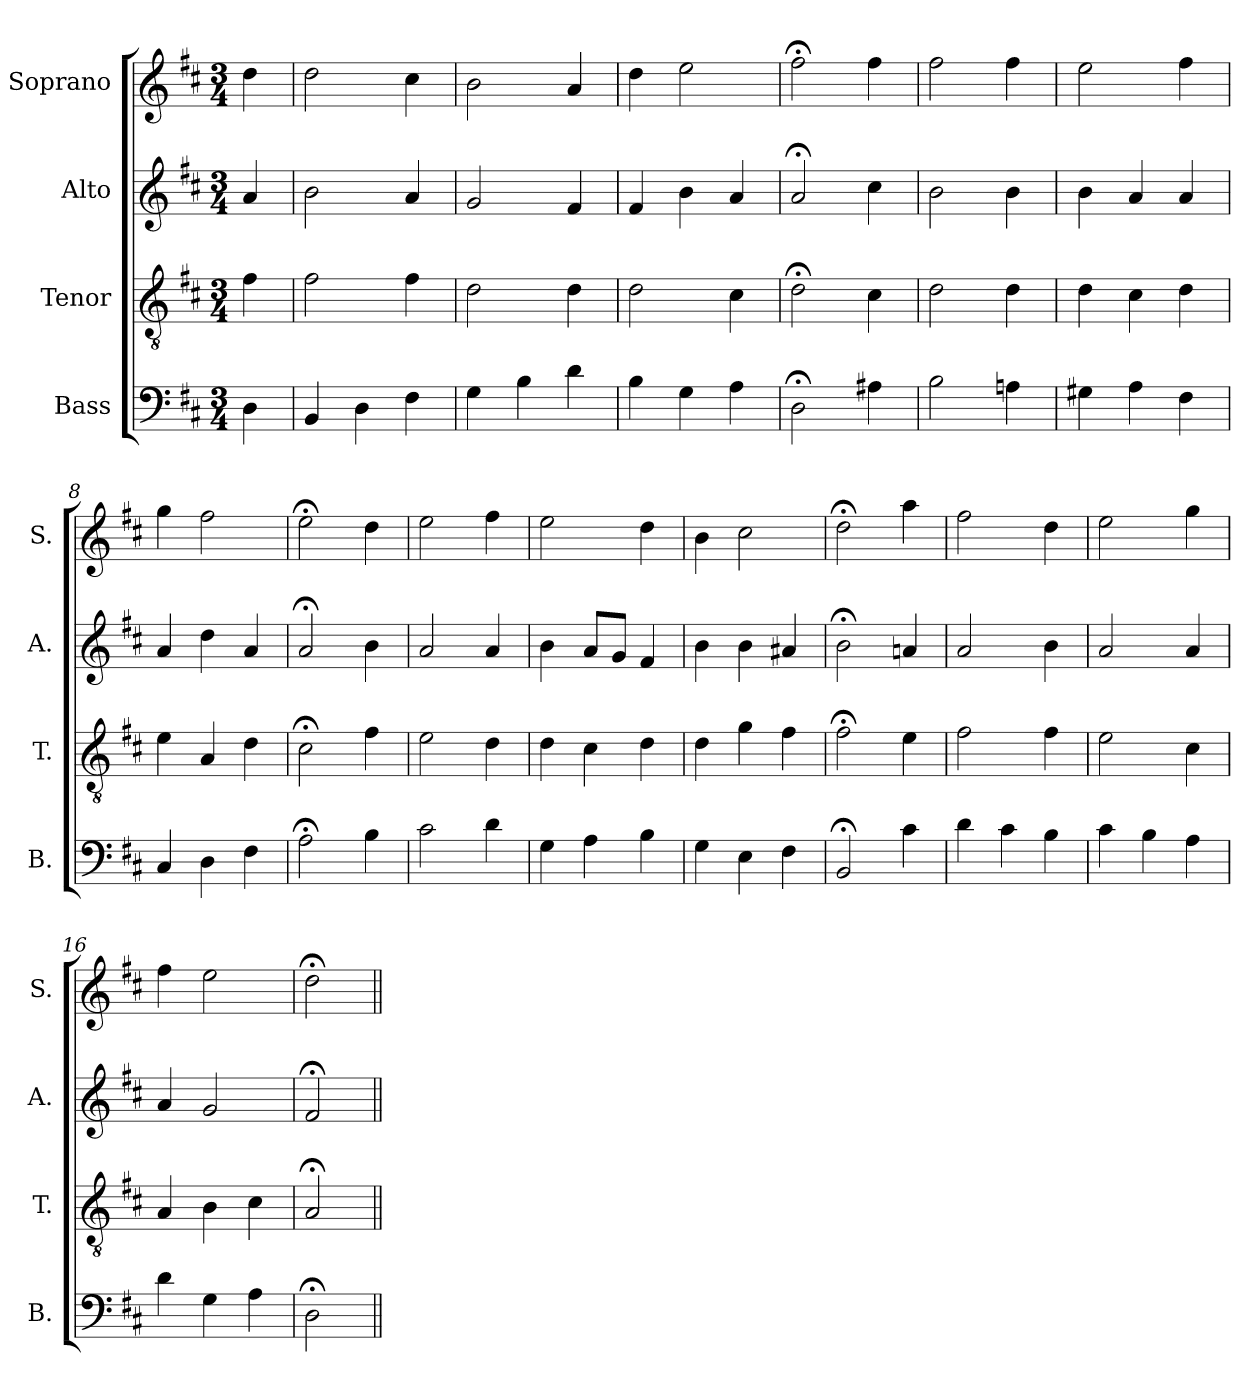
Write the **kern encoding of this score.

**kern	**kern	**kern	**kern
*part4	*part3	*part2	*part1
*staff4	*staff3	*staff2	*staff1
*I"Bass	*I"Tenor	*I"Alto	*I"Soprano
*I'B.	*I'T.	*I'A.	*I'S.
*clefF4	*clefGv2	*clefG2	*clefG2
*	*ITrd7c12	*	*
*k[f#c#]	*k[f#c#]	*k[f#c#]	*k[f#c#]
*D:	*D:	*D:	*D:
*M3/4	*M3/4	*M3/4	*M3/4
=1	=1	=1	=1
4D\	4F#\	4a/	4dd\
=2	=2	=2	=2
4BB/	2F#\	2b\	2dd\
4D\	.	.	.
4F#\	4F#\	4a/	4cc#\
=3	=3	=3	=3
4G\	2D\	2g/	2b\
4B\	.	.	.
4d\	4D\	4f#/	4a/
=4	=4	=4	=4
4B\	2D\	4f#/	4dd\
4G\	.	4b\	2ee\
4A\	4C#\	4a/	.
=5	=5	=5	=5
2D;<\	2D;<\	2a;</	2ff#;<\
4A#X\	4C#\	4cc#\	4ff#\
=6	=6	=6	=6
2B\	2D\	2b\	2ff#\
4An\	4D\	4b\	4ff#\
=7	=7	=7	=7
4G#X\	4D\	4b\	2ee\
4A\	4C#\	4a/	.
4F#\	4D\	4a/	4ff#\
=8	=8	=8	=8
4C#/	4E\	4a/	4gg\
4D\	4AA/	4dd\	2ff#\
4F#\	4D\	4a/	.
!!LO:LB:g=z
=9	=9	=9	=9
2A;<\	2C#;<\	2a;</	2ee;<\
4B\	4F#\	4b\	4dd\
=10	=10	=10	=10
2c#\	2E\	2a/	2ee\
4d\	4D\	4a/	4ff#\
=11	=11	=11	=11
4G\	4D\	4b\	2ee\
4A\	4C#\	8a/L	.
.	.	8g/J	.
4B\	4D\	4f#/	4dd\
=12	=12	=12	=12
4G\	4D\	4b\	4b\
4E\	4G\	4b\	2cc#\
4F#\	4F#\	4a#X/	.
!!LO:PB:g=z
=13	=13	=13	=13
2BB;</	2F#;<\	2b;<\	2dd;<\
4c#\	4E\	4an/	4aa\
=14	=14	=14	=14
4d\	2F#\	2a/	2ff#\
4c#\	.	.	.
4B\	4F#\	4b\	4dd\
=15	=15	=15	=15
4c#\	2E\	2a/	2ee\
4B\	.	.	.
4A\	4C#\	4a/	4gg\
=16	=16	=16	=16
4d\	4AA/	4a/	4ff#\
4G\	4BB\	2g/	2ee\
4A\	4C#\	.	.
=17	=17	=17	=17
2D;<\	2AA;</	2f#;</	2dd;<\
=||	=||	=||	=||
*-	*-	*-	*-
